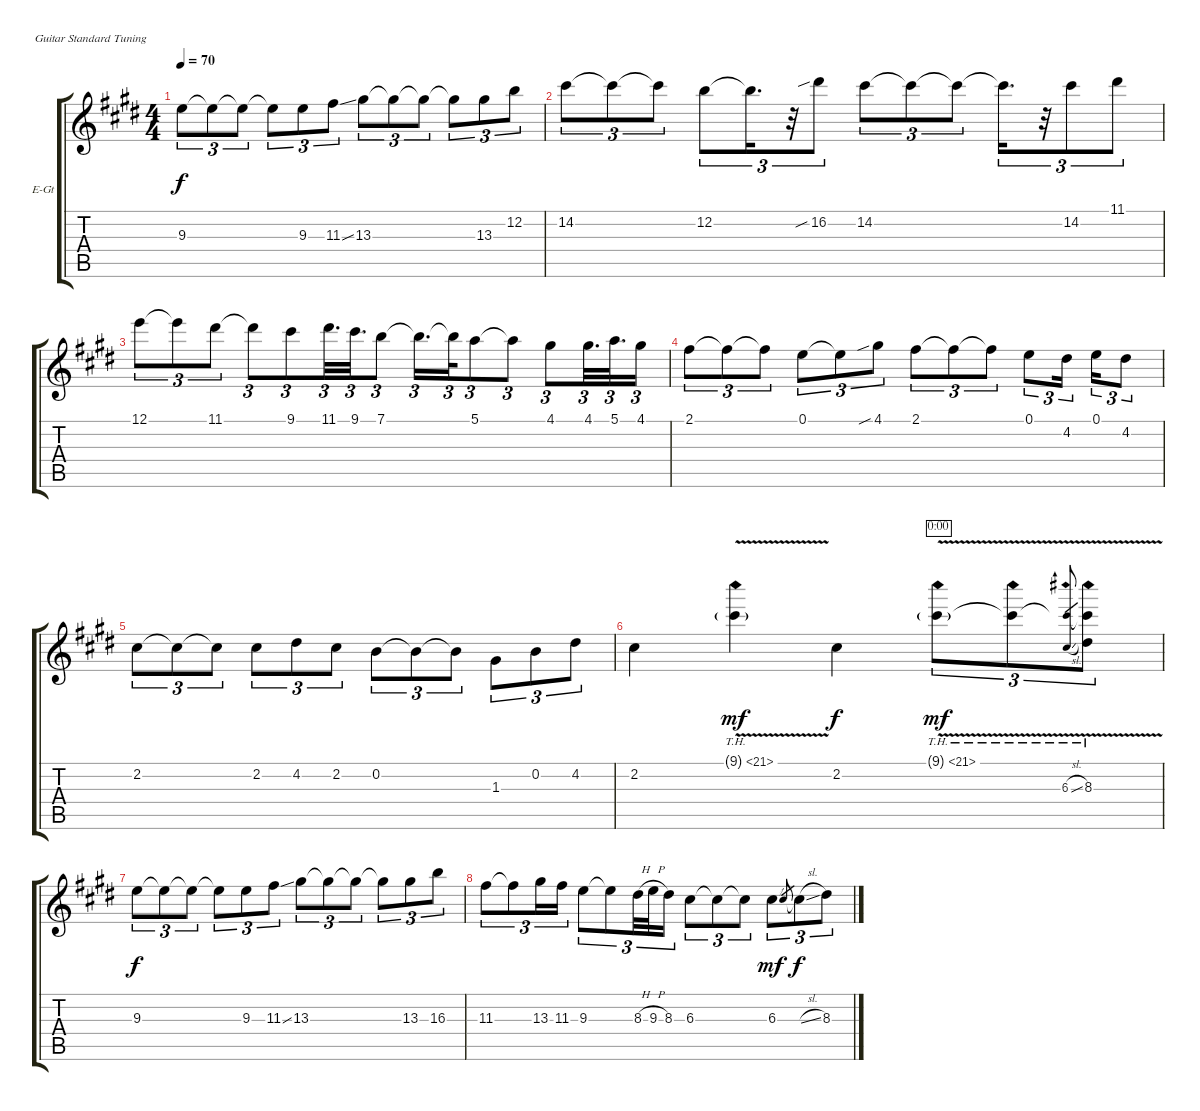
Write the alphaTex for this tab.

\defaultSystemsLayout 4
\bracketExtendMode groupsimilarinstruments
\firstSystemTrackNameOrientation horizontal
\otherSystemsTrackNameOrientation horizontal
\track ("Solo Electric Guitar" "E-Gt") {instrument overdrivenguitar}
\staff {score tabs}
\tuning (E4 B3 G3 D3 A2 E2)
\ts (4 4)
\tempo 70
\clef g2
\ks c#minor
9.3.8{tu (3 2) dy f} 9.3{t}.8{tu (3 2)} 9.3{t}.8{tu (3 2)} 9.3{t}.8{tu (3 2)} 9.3.8{tu (3 2)} 11.3{ss}.8{tu (3 2)} 13.3.8{tu (3 2)} 13.3{t}.8{tu (3 2)} 13.3{t}.8{tu (3 2)} 13.3{t}.8{tu (3 2)} 13.3.8{tu (3 2)} 12.2.8{tu (3 2)} |
14.2.8{tu (3 2)} 14.2{t}.8{tu (3 2)} 14.2{t}.8{tu (3 2)} 12.2.8{tu (3 2)} 12.2{t}.16{d tu (3 2)} r.32{tu (3 2)} 16.2{sib}.8{tu (3 2)} 14.2.8{tu (3 2)} 14.2{t}.8{tu (3 2)} 14.2{t}.8{tu (3 2)} 14.2{t}.16{d tu (3 2)} r.32{tu (3 2)} 14.2.8{tu (3 2)} 11.1.8{tu (3 2)} |
12.1.8{tu (3 2)} 12.1{t}.8{tu (3 2)} 11.1.8{tu (3 2)} 11.1{t}.8{tu (3 2)} 9.1.8{tu (3 2)} 11.1.32{d tu (3 2)} 9.1.32{d tu (3 2)} 7.1.8{tu (3 2)} 7.1{t}.16{d tu (3 2)} 7.1{t}.32{tu (3 2)} 5.1.8{tu (3 2)} 5.1{t}.8{tu (3 2)} 4.1.8{tu (3 2)} 4.1.32{d tu (3 2)} 5.1.32{d tu (3 2)} 4.1.16{tu (3 2)} |
2.1.8{tu (3 2)} 2.1{t}.8{tu (3 2)} 2.1{t}.8{tu (3 2)} 0.1.8{tu (3 2)} 0.1{t}.8{tu (3 2)} 4.1{sib}.8{tu (3 2)} 2.1.8{tu (3 2)} 2.1{t}.8{tu (3 2)} 2.1{t}.8{tu (3 2)} 0.1.8{tu (3 2)} 4.2.16{tu (3 2)} 0.1.16{tu (3 2)} 4.2.8{tu (3 2)} |
2.2.8{tu (3 2)} 2.2{t}.8{tu (3 2)} 2.2{t}.8{tu (3 2)} 2.2.8{tu (3 2)} 4.2.8{tu (3 2)} 2.2.8{tu (3 2)} 0.2.8{tu (3 2)} 0.2{t}.8{tu (3 2)} 0.2{t}.8{tu (3 2)} 1.3.8{tu (3 2)} 0.2.8{tu (3 2)} 4.2.8{tu (3 2)} |
2.2.4 9.1{th 12 v g}.4{dy mf} 2.2.4{dy f} 9.1{th 12 v g}.8{tu (3 2) dy mf timer} 9.1{th 12 v t}.8{tu (3 2)} (6.3{sl} 9.1{th 12 v t}).8{tu (3 2) gr} (8.3 9.1{th 12 v t}).8{tu (3 2)} |
9.3.8{tu (3 2) dy f} 9.3{t}.8{tu (3 2)} 9.3{t}.8{tu (3 2)} 9.3{t}.8{tu (3 2)} 9.3.8{tu (3 2)} 11.3{ss}.8{tu (3 2)} 13.3.8{tu (3 2)} 13.3{t}.8{tu (3 2)} 13.3{t}.8{tu (3 2)} 13.3{t}.8{tu (3 2)} 13.3.8{tu (3 2)} 16.3.8{tu (3 2)} |
11.3.8{tu (3 2)} 11.3{t}.8{tu (3 2)} 13.3.16{tu (3 2)} 11.3.16{tu (3 2)} 9.3.8{tu (3 2)} 9.3{t}.8{tu (3 2)} 8.3{h}.32{tu (3 2)} 9.3{h}.32{tu (3 2)} 8.3.16{tu (3 2)} 6.3.8{tu (3 2)} 6.3{t}.8{tu (3 2)} 6.3{t}.8{tu (3 2)} 6.3.8{tu (3 2) dy mf} 6.3{t}.8{tu (3 2) gr} 6.3{sl t}.8{tu (3 2) dy f} 8.3.8{tu (3 2)}
